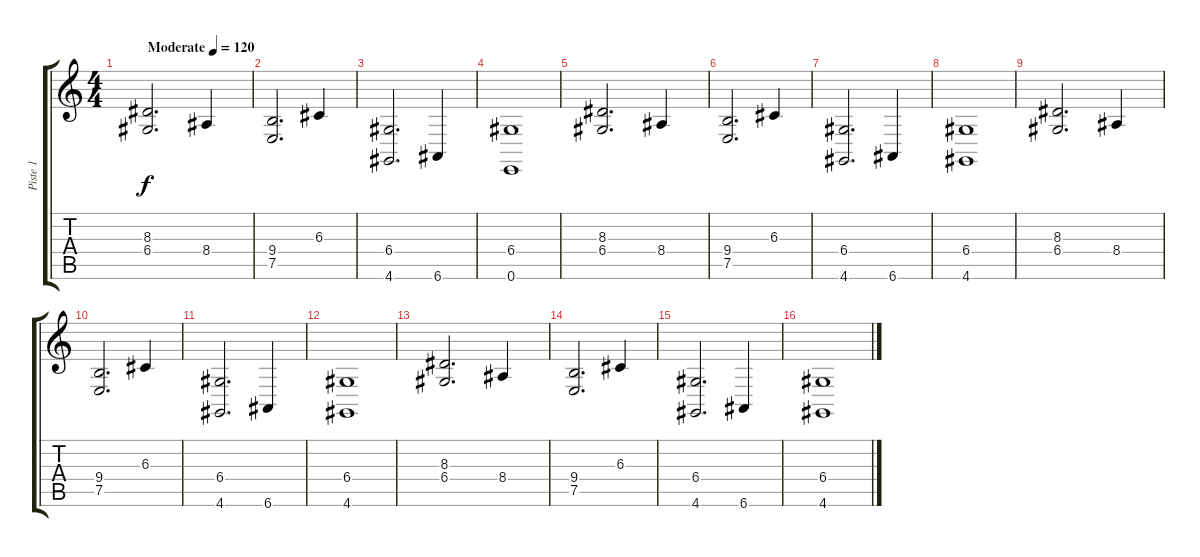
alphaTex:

\track ("Piste 1" "Piste 1") {instrument pad4choir}
\staff {score tabs}
\tuning (E4 B3 G3 D3 A2 E2) {hide}
\ts (4 4)
\tempo (120 "Moderate")
\clef g2
\ks c
(8.3 6.4).2{d dy f instrument pad4choir} 8.4.4 |
(9.4 7.5).2{d} 6.3.4 |
(6.4 4.6).2{d} 6.6.4 |
(6.4 0.6).1 |
(8.3 6.4).2{d} 8.4.4 |
(9.4 7.5).2{d} 6.3.4 |
(6.4 4.6).2{d} 6.6.4 |
(6.4 4.6).1 |
(8.3 6.4).2{d} 8.4.4 |
(9.4 7.5).2{d} 6.3.4 |
(6.4 4.6).2{d} 6.6.4 |
(6.4 4.6).1 |
(8.3 6.4).2{d} 8.4.4 |
(9.4 7.5).2{d} 6.3.4 |
(6.4 4.6).2{d} 6.6.4 |
(6.4 4.6).1
